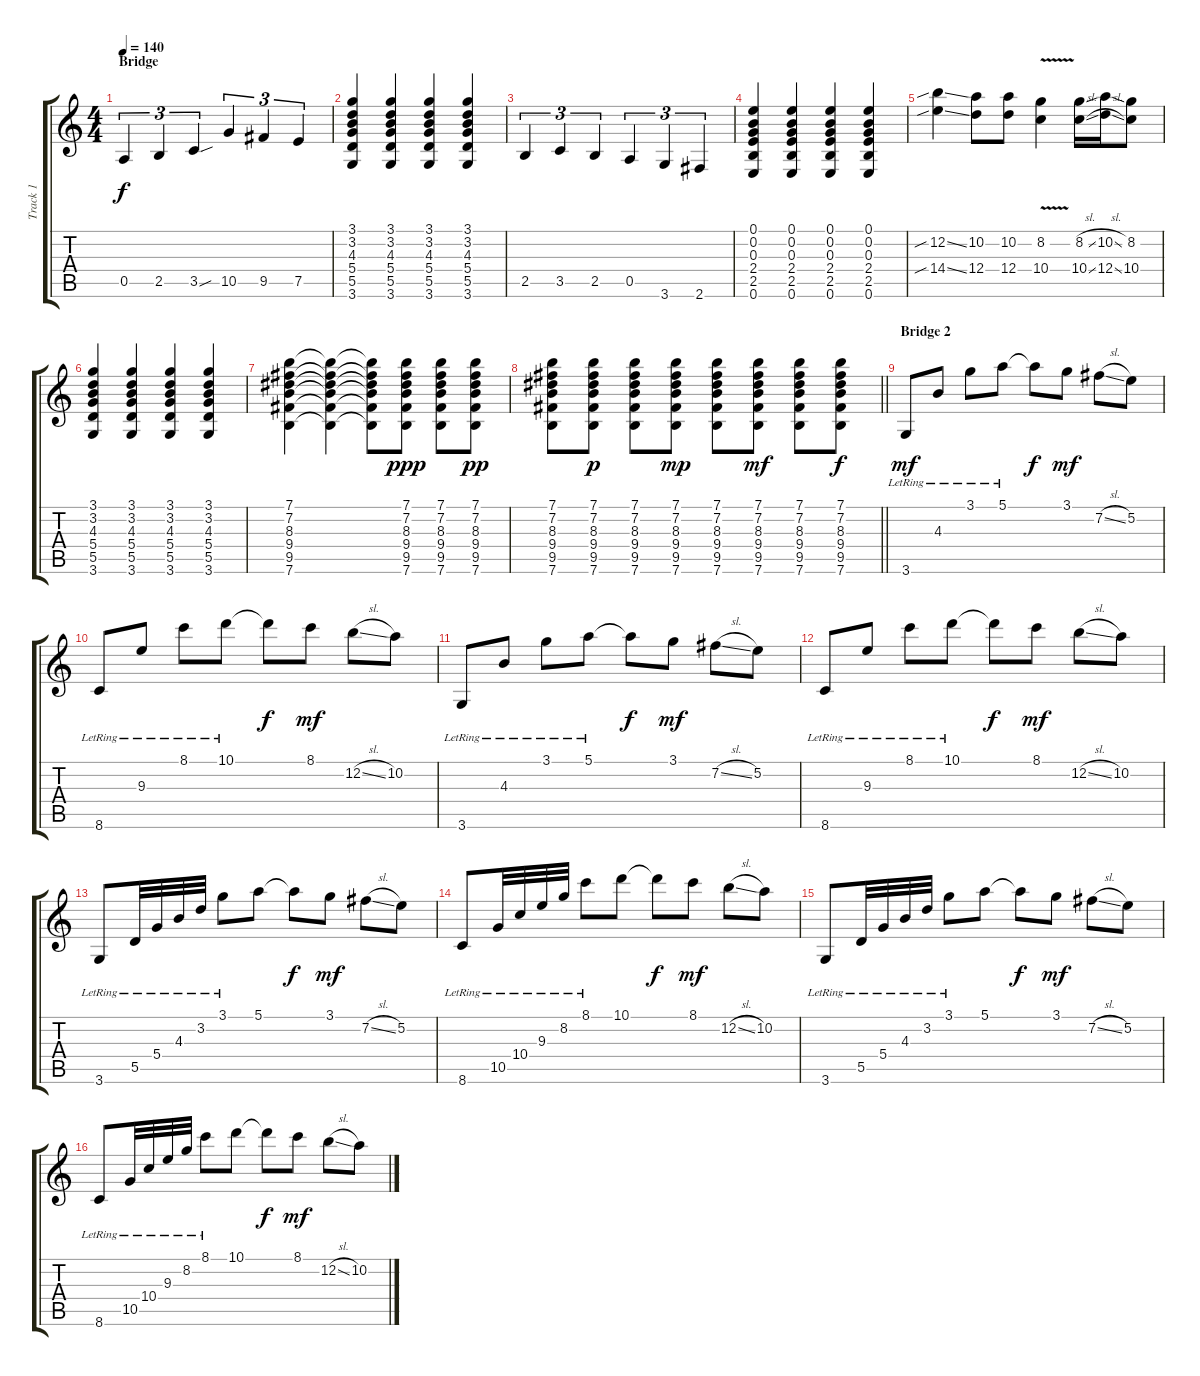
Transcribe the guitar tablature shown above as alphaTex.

\track ("Track 1" "Track 1") {instrument distortionguitar}
\staff {score tabs}
\tuning (E4 B3 G3 D3 A2 E2) {hide}
\ts (4 4)
\section ("" "Bridge")
\tempo 140
\clef g2
\ks c
0.5.4{tu (3 2) dy f} 2.5.4{tu (3 2)} 3.5{sou}.4{tu (3 2)} 10.5.4{tu (3 2)} 9.5.4{tu (3 2)} 7.5.4{tu (3 2)} |
(3.1 3.2 4.3 5.4 5.5 3.6).4 (3.1 3.2 4.3 5.4 5.5 3.6).4 (3.1 3.2 4.3 5.4 5.5 3.6).4 (3.1 3.2 4.3 5.4 5.5 3.6).4 |
2.5.4{tu (3 2)} 3.5.4{tu (3 2)} 2.5.4{tu (3 2)} 0.5.4{tu (3 2)} 3.6.4{tu (3 2)} 2.6.4{tu (3 2)} |
(0.1 0.2 0.3 2.4 2.5 0.6).4 (0.1 0.2 0.3 2.4 2.5 0.6).4 (0.1 0.2 0.3 2.4 2.5 0.6).4 (0.1 0.2 0.3 2.4 2.5 0.6).4 |
(12.2{sib ss} 14.4{sib ss}).4 (10.2 12.4).8 (10.2 12.4).8 (8.2{v} 10.4{v}).4 (8.2{sl} 10.4{sl}).16 (10.2{sl} 12.4{sl}).16 (8.2 10.4).8 |
(3.1 3.2 4.3 5.4 5.5 3.6).4 (3.1 3.2 4.3 5.4 5.5 3.6).4 (3.1 3.2 4.3 5.4 5.5 3.6).4 (3.1 3.2 4.3 5.4 5.5 3.6).4 |
(7.1 7.2 8.3 9.4 9.5 7.6).4 (7.1{t} 7.2{t} 8.3{t} 9.4{t} 9.5{t} 7.6{t}).4 (7.1{t} 7.2{t} 8.3{t} 9.4{t} 9.5{t} 7.6{t}).8 (7.1 7.2 8.3 9.4 9.5 7.6).8{dy ppp} (7.1 7.2 8.3 9.4 9.5 7.6).8 (7.1 7.2 8.3 9.4 9.5 7.6).8{dy pp} |
\barLineRight lightlight
(7.1 7.2 8.3 9.4 9.5 7.6).8 (7.1 7.2 8.3 9.4 9.5 7.6).8{dy p} (7.1 7.2 8.3 9.4 9.5 7.6).8 (7.1 7.2 8.3 9.4 9.5 7.6).8{dy mp} (7.1 7.2 8.3 9.4 9.5 7.6).8 (7.1 7.2 8.3 9.4 9.5 7.6).8{dy mf} (7.1 7.2 8.3 9.4 9.5 7.6).8 (7.1 7.2 8.3 9.4 9.5 7.6).8{dy f} |
\section ("" "Bridge 2")
3.6{lr}.8{dy mf} 4.3{lr}.8 3.1{lr}.8 5.1{lr}.8 5.1{t}.8{dy f} 3.1.8{dy mf} 7.2{sl}.8 5.2.8 |
8.6{lr}.8 9.3{lr}.8 8.1{lr}.8 10.1{lr}.8 10.1{t}.8{dy f} 8.1.8{dy mf} 12.2{sl}.8 10.2.8 |
3.6{lr}.8 4.3{lr}.8 3.1{lr}.8 5.1{lr}.8 5.1{t}.8{dy f} 3.1.8{dy mf} 7.2{sl}.8 5.2.8 |
8.6{lr}.8 9.3{lr}.8 8.1{lr}.8 10.1{lr}.8 10.1{t}.8{dy f} 8.1.8{dy mf} 12.2{sl}.8 10.2.8 |
3.6{lr}.8 5.5{lr}.32 5.4{lr}.32 4.3{lr}.32 3.2{lr}.32 3.1{lr}.8 5.1.8 5.1{t}.8{dy f} 3.1.8{dy mf} 7.2{sl}.8 5.2.8 |
8.6{lr}.8 10.5{lr}.32 10.4{lr}.32 9.3{lr}.32 8.2{lr}.32 8.1{lr}.8 10.1.8 10.1{t}.8{dy f} 8.1.8{dy mf} 12.2{sl}.8 10.2.8 |
3.6{lr}.8 5.5{lr}.32 5.4{lr}.32 4.3{lr}.32 3.2{lr}.32 3.1{lr}.8 5.1.8 5.1{t}.8{dy f} 3.1.8{dy mf} 7.2{sl}.8 5.2.8 |
8.6{lr}.8 10.5{lr}.32 10.4{lr}.32 9.3{lr}.32 8.2{lr}.32 8.1{lr}.8 10.1.8 10.1{t}.8{dy f} 8.1.8{dy mf} 12.2{sl}.8 10.2.8
